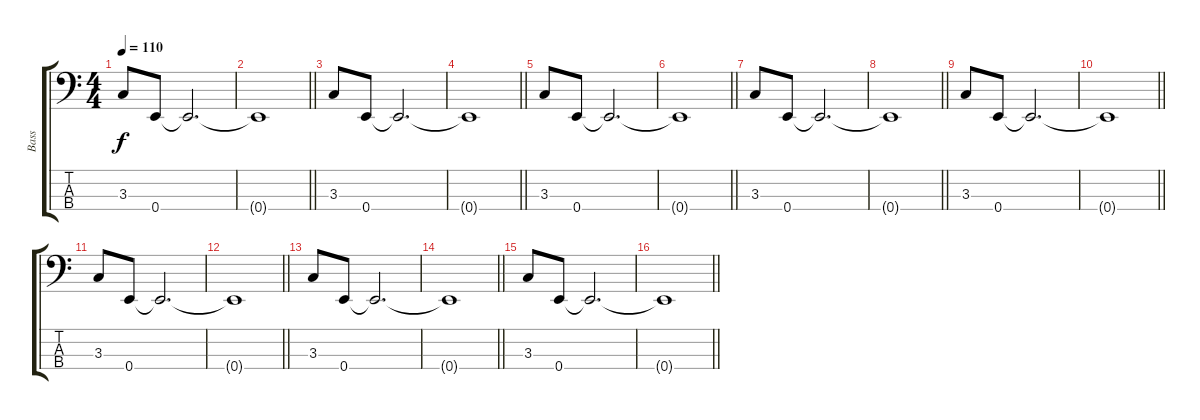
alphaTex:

\track ("Bass" "Bass") {instrument electricbassfinger}
\staff {score tabs}
\tuning (G2 D2 A1 E1) {hide}
\ts (4 4)
\tempo 110
\clef f4
\ks c
3.3.8{dy f} 0.4.8 0.4{t}.2{d} |
\barLineRight lightlight
0.4{t}.1 |
\section ("" "")
3.3.8 0.4.8 0.4{t}.2{d} |
\barLineRight lightlight
0.4{t}.1 |
3.3.8 0.4.8 0.4{t}.2{d} |
\barLineRight lightlight
0.4{t}.1 |
\section ("" "")
3.3.8 0.4.8 0.4{t}.2{d} |
\barLineRight lightlight
0.4{t}.1 |
3.3.8 0.4.8 0.4{t}.2{d} |
\barLineRight lightlight
0.4{t}.1 |
\section ("" "")
3.3.8 0.4.8 0.4{t}.2{d} |
\barLineRight lightlight
0.4{t}.1 |
3.3.8 0.4.8 0.4{t}.2{d} |
\barLineRight lightlight
0.4{t}.1 |
\section ("" "")
3.3.8 0.4.8 0.4{t}.2{d} |
\barLineRight lightlight
0.4{t}.1
